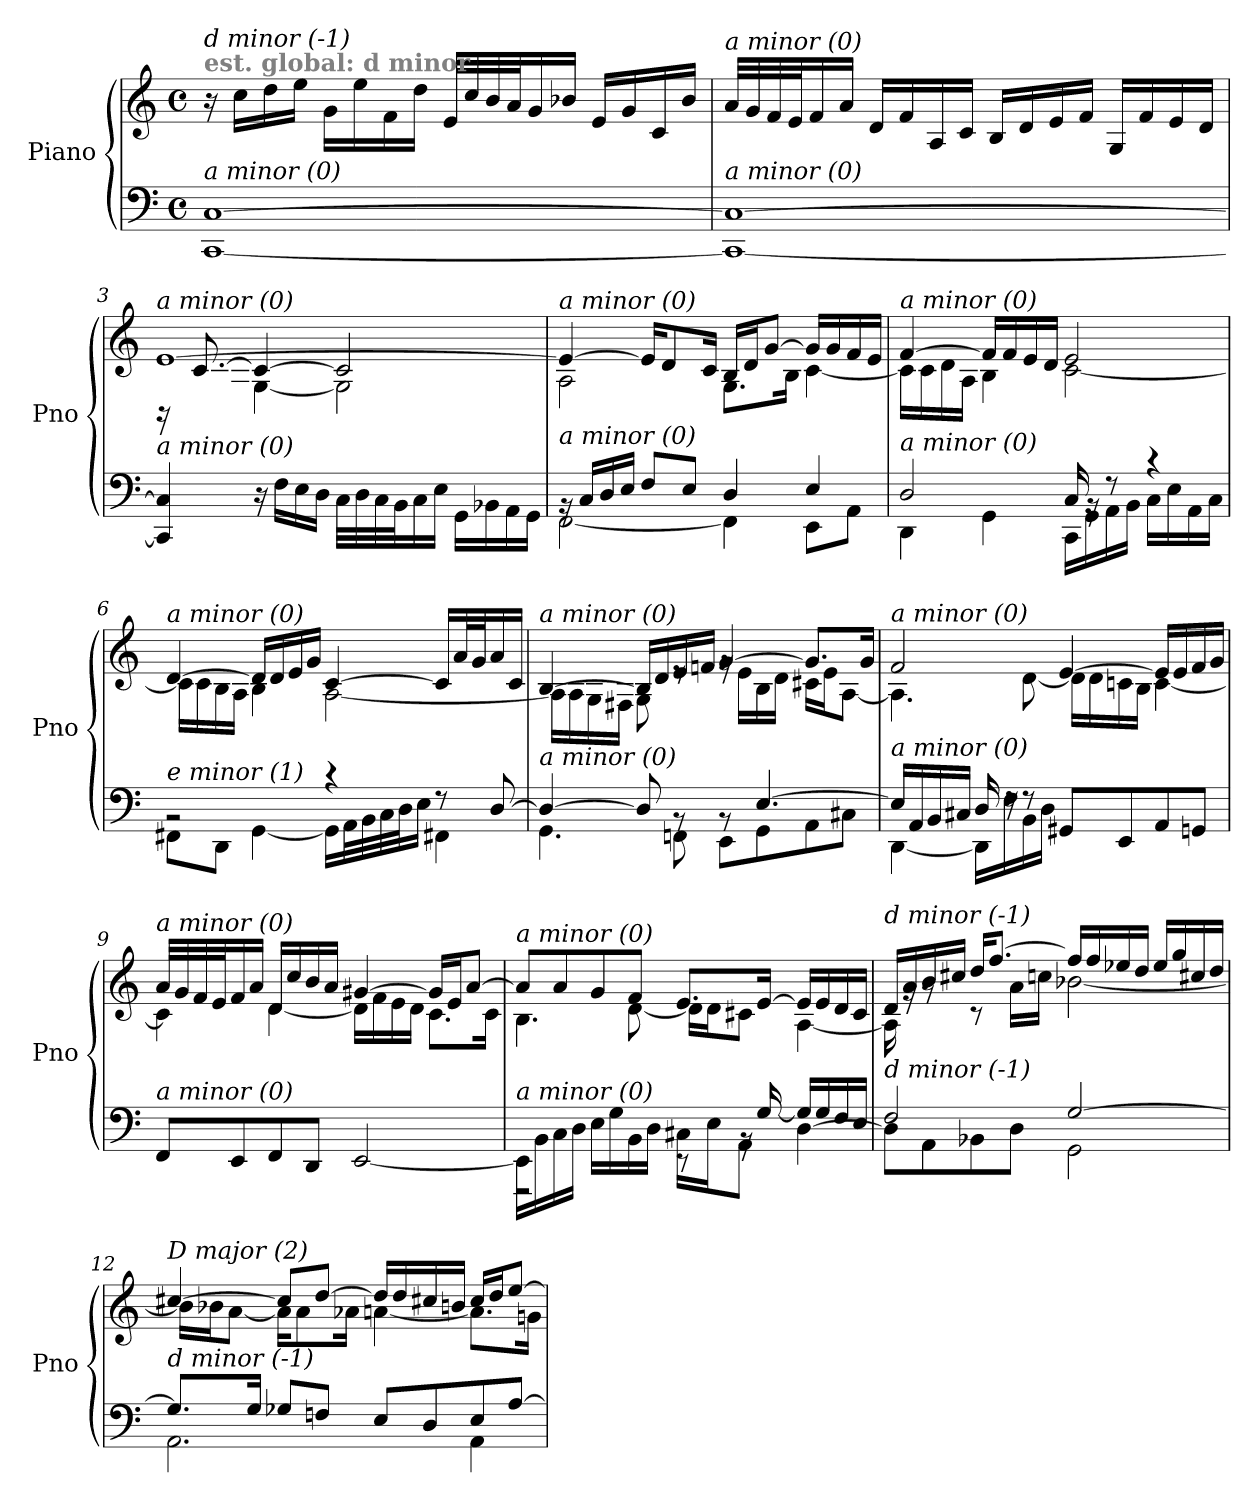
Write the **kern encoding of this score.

**kern	**kern
*part1	*part1
*staff2	*staff1
*I"Piano	*
*I'Pno	*
*clefF4	*clefG2
*k[]	*k[]
*M4/4	*M4/4
*met(c)	*met(c)
=1	=1
!	!LO:TX:a:B:color=#808080:t=est. global&colon; d minor
!	!LO:TX:i:t=d minor (-1)
!LO:TX:i:t=a minor (0)	!
[1CC [1C	16r
.	16cc\LL
.	16dd\
.	16ee\JJ
.	16g\LL
.	16ee\
.	16f\
.	16dd\JJ
.	32e/LLL
.	32cc/
.	32b/
.	32a/J
.	16g/
.	16b-X/JJ
.	16e/LL
.	16g/
.	16c/
.	16b-/JJ
=2	=2
!	!LO:TX:i:t=a minor (0)
!LO:TX:i:t=a minor (0)	!
1CC_ 1C_	32a/LLL
.	32g/
.	32f/
.	32e/J
.	16f/
.	16a/JJ
.	16d/LL
.	16f/
.	16A/
.	16c/JJ
.	16B/LL
.	16d/
.	16e/
.	16f/JJ
.	16G/LL
.	16f/
.	16e/
.	16d/JJ
!!LO:LB:g=z
=3	=3
*^	*^
*	*	*	*^
!	!	!LO:TX:i:t=a minor (0)	!	!
!LO:TX:i:t=a minor (0)	!	!	!	!
16ryy	4CC/] 4C/]	[1e	16ryy	16rBB
2...ryy	.	.	16c\LLyy	[8.c/
.	.	.	16B\	.
.	.	.	16A\JJ	.
.	16r	.	[4G\	4c/_
.	16F\LL	.	.	.
.	16E\	.	.	.
.	16D\JJ	.	.	.
.	32C\LLL	.	2G\]	2c/]
.	32D\	.	.	.
.	32C\	.	.	.
.	32BB\J	.	.	.
.	16C\	.	.	.
.	16E\JJ	.	.	.
.	16GG\LL	.	.	.
.	16BB-Xi\	.	.	.
.	16AA\	.	.	.
.	16GG\JJ	.	.	.
*	*	*	*v	*v
=4	=4	=4	=4
!	!	!LO:TX:i:t=a minor (0)	!
!LO:TX:i:t=a minor (0)	!	!	!
16rBB	[2FF\	4e/_	2A\
16C/LL	.	.	.
16D/	.	.	.
16E/JJ	.	.	.
8F/L	.	16e/KL]	.
.	.	8d/	.
8E/J	.	.	.
.	.	16c/Jk	.
4D/	4FF\]	16B/LL	8.G\L
.	.	16d/J	.
.	.	[8g/J	.
.	.	.	16B\Jk
4E/	8EE\L	16g/LL]	[4c\
.	.	16g/	.
.	8AA\J	16f/	.
.	.	16e/JJ	.
=5	=5	=5	=5
!	!	!LO:TX:i:t=a minor (0)	!
!LO:TX:i:t=a minor (0)	!	!	!
2D/	4DD\	[4f/	16c\LL]
.	.	.	16c\
.	.	.	16d\
.	.	.	16A\JJ
.	4GG\	16f/LL]	4B\
.	.	16f/	.
.	.	16e/	.
.	.	16d/JJ	.
16C/	16CC\LL	2e/	[2c\
16rBB	16GG\	.	.
8r	16AA\	.	.
.	16BB\JJ	.	.
4r	16C\LL	.	.
.	16E\	.	.
.	16AA\	.	.
.	16C\JJ	.	.
!!LO:LB:g=z	!!
=6	=6	=6	=6
!	!	!LO:TX:i:t=a minor (0)	!
!LO:TX:i:t=e minor (1)	!	!	!
2rBB	8FF#X\L	[4d/	16c\LL]
.	.	.	16c\
.	8DD\J	.	16B\
.	.	.	16A\JJ
.	[4GG\	16d/LL]	4B\
.	.	16d/	.
.	.	16e/	.
.	.	16g/JJ	.
4r	16GG\LL]	[4c/	[2A\
.	32AA\L	.	.
.	32BB\	.	.
.	32C\	.	.
.	32D\J	.	.
.	16E\JJ	.	.
8r	4FF#X\	16c/LL]	.
.	.	32a/L	.
.	.	32g/J	.
[8D/	.	16a/	.
.	.	16c/JJ	.
=7	=7	=7	=7
!	!	!LO:TX:i:t=a minor (0)	!
!LO:TX:i:t=a minor (0)	!	!	!
4D/_	4.GG\	[4B/	16A\LL]
.	.	.	16A\
.	.	.	16G\
.	.	.	16F#X\JJ
8D/]	.	16B/LL]	8G\
.	.	16d/	.
8rBB	8FFn\	16e/	8re
.	.	16fn/JJ	.
8rBB	8EE\L	[4g/	16rg
.	.	.	16e\LL
[4.E/	8GG\	.	16B\
.	.	.	16d\JJ
.	8AA\	8.g/L]	16c#X\LL
.	.	.	16e\J
.	8C#X\J	.	[8A\J
.	.	16g/Jk	.
!!LO:LB:g=z
=8	=8	=8	=8
*	*	*	*^
!	!	!LO:TX:i:t=a minor (0)	!	!
!LO:TX:i:t=a minor (0)	!	!	!	!
16E/LL]	[4DD\	2f/	4.A\]	2ryy
16AA/	.	.	.	.
16BB/	.	.	.	.
16C#X/JJ	.	.	.	.
16D/	16DD\LL]	.	.	.
16rF	16F\	.	.	.
8rF	16BB\	.	[8d\	.
.	16D\JJ	.	.	.
8GG#X/L	2ryy	[4e/	16d\LL]	2ryy
.	.	.	16d\	.
8EE/	.	.	16cn\	.
.	.	.	16B\JJ	.
8AA/	.	16e/LL]	[4c\	.
.	.	16e/	.	.
8GGn/J	.	16f/	.	.
.	.	16g/JJ	.	.
*v	*v	*	*	*
*	*	*v	*v
=9	=9	=9
!	!LO:TX:i:t=a minor (0)	!
!LO:TX:i:t=a minor (0)	!	!
8FF/L	32a/LLL	4c\]
.	32g/	.
.	32f/	.
.	32e/J	.
8EE/	16f/	.
.	16a/JJ	.
8FF/	16d/LL	[4d\
.	16cc/	.
8DD/J	16b/	.
.	16a/JJ	.
[2EE/	[4g#X/	16d\LL]
.	.	16f\
.	.	16e\
.	.	16d\JJ
.	16g#/LL]	8.c\L
.	16e/J	.
.	[8a/J	.
.	.	16c\Jk
!!LO:LB:g=z	!!
=10	=10	=10
*^	*	*
!	!	!LO:TX:i:t=a minor (0)	!
!LO:TX:i:t=a minor (0)	!	!	!
16EE\LL]	2r	8a/L]	4.B\
16BB\	.	.	.
16C\	.	8a/	.
16D\JJ	.	.	.
16E\LL	.	8g/	.
16G\	.	.	.
16BB\	.	8f/J	[8d\
16D\JJ	.	.	.
16C#X\LL	8r	8.e/L	16d\LL]
16E\J	.	.	16d\J
8AA\J	16rBB	.	8c#X\J
.	[16G/	[16e/Jk	.
[4D\	16G/LL]	16e/LL]	[4A\
.	16G/	16e/	.
.	16F/	16d/	.
.	16E/JJ	16c#/JJ	.
=11	=11	=11	=11
!	!	!LO:TX:i:t=d minor (-1)	!
!LO:TX:i:t=d minor (-1)	!	!	!
8D\L]	2F/	16d/LL	16A\]
.	.	16a/	16rg
8AA\	.	16b/	8rg
.	.	16cc#X/JJ	.
8BB-X\	.	16dd/KL	8r
.	.	[8.ff/J	.
8D\J	.	.	16a\LL
.	.	.	16ccn\JJ
[2G/	2GG\	16ff/LL]	[2b-X\
.	.	16ff/	.
.	.	16ee-X/	.
.	.	16dd/JJ	.
.	.	16ee-/LL	.
.	.	16gg/	.
.	.	16cc#X/	.
.	.	16dd/JJ	.
!!LO:PB:g=z	!!
=12	=12	=12	=12
!	!	!LO:TX:i:t=D major (2)	!
!LO:TX:i:t=d minor (-1)	!	!	!
8.G/L]	2.AA\	[4cc#X/	16b-\LL]
.	.	.	16b-X\J
.	.	.	[8a\J
16G/Jk	.	.	.
8G-Xj/L	.	8cc#/L]	16a\KL]
.	.	.	8a\
8Fn/J	.	[8dd/J	.
.	.	.	16a-XZ\Jk
8E/L	.	16dd/LL]	[4a\
.	.	16dd/	.
8D/	.	16cc#X/	.
.	.	16bn/JJ	.
8E/	4AA\	16cc#/LL	8.a\L]
.	.	16dd/J	.
[8A/J	.	[8ee/J	.
.	.	.	16gn\Jk
*v	*v	*	*
*	*v	*v
=	=
*-	*-
